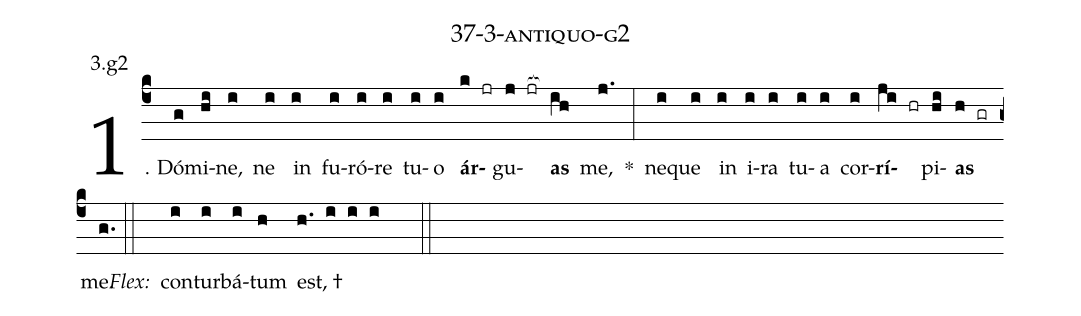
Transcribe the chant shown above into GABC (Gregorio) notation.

name: 37-3-antiquo-g2;
annotation: 3.g2;
%%
(c4)1. Dó(g)mi(hi)ne,(i) ne(i) in(i) fu(i)ró(i)re(i) tu(i)o(i) <b>ár</b>(k jr)gu(j jr[ocb:1{])<b>as</b>(ih[ocb:0}]) me,(j.) *(:) ne(i)que(i) in(i) i(i)ra(i) tu(i)a(i) cor(i)<b>rí</b>(ji hr)pi(hi)<b>as</b>(h gr) me.(g.) (::)
<i>Flex:</i>()  con(i)tur(i)bá(i)tum(h) est, †(h. i i i  ::)
